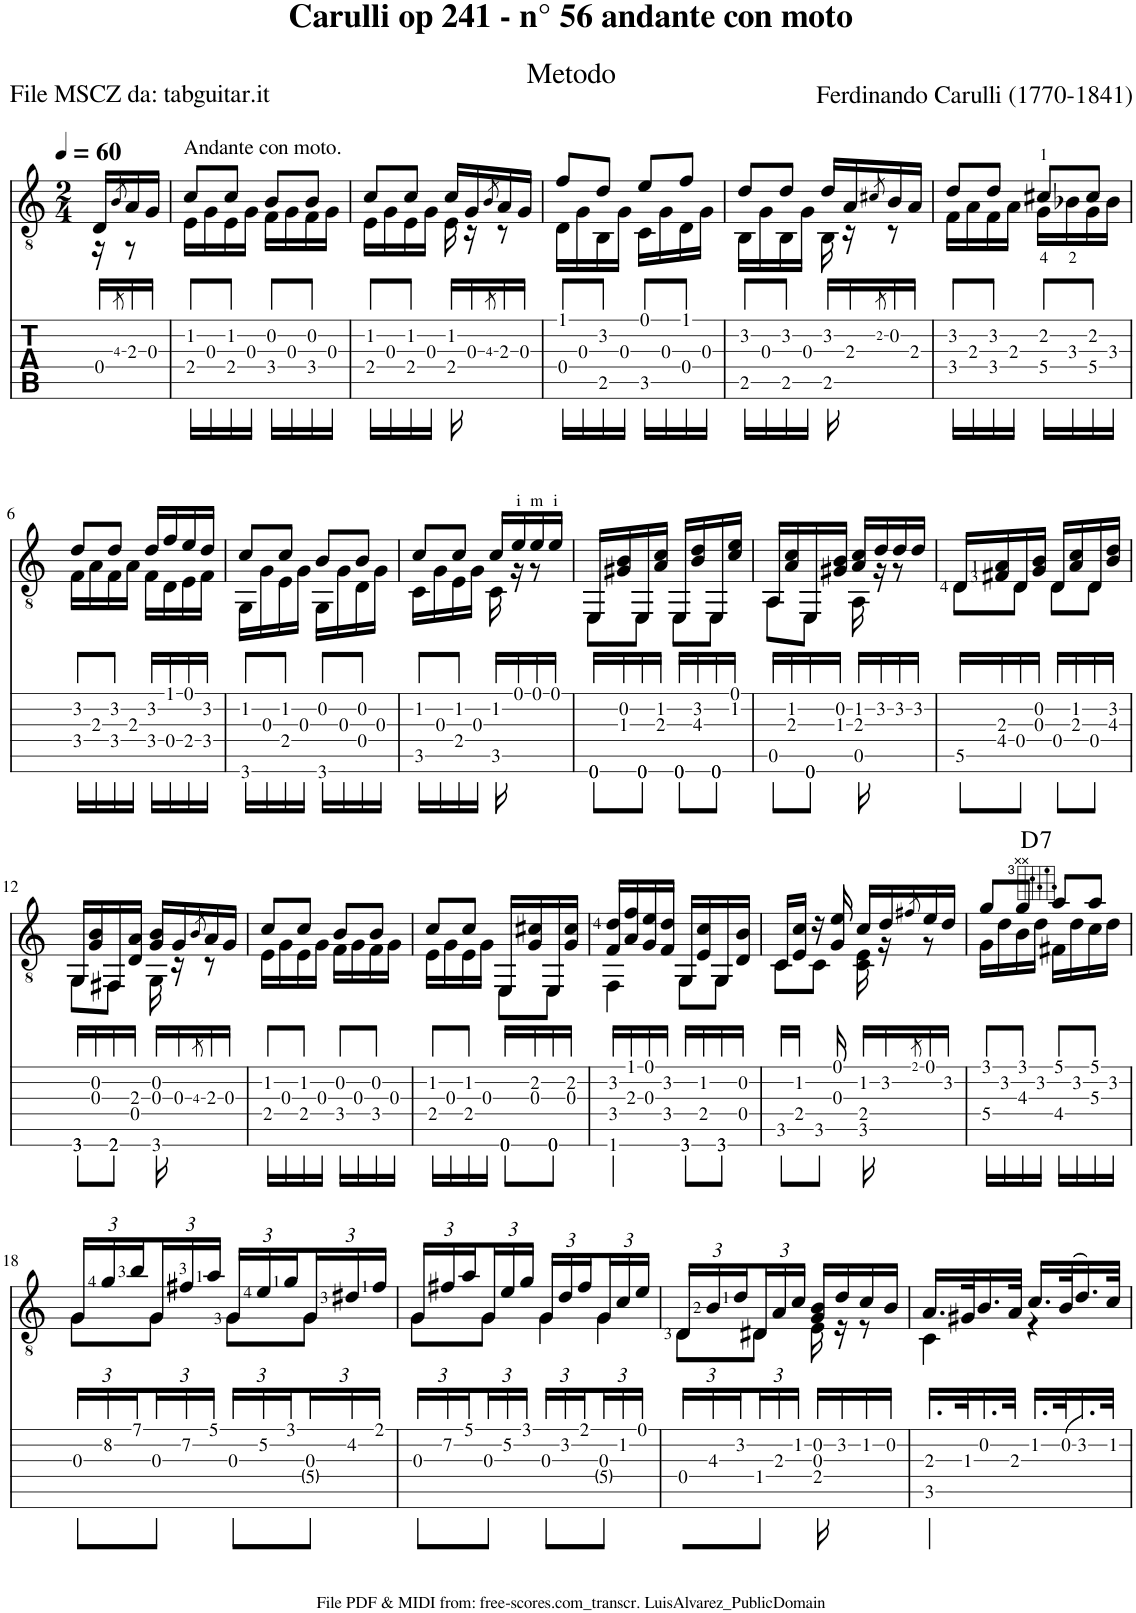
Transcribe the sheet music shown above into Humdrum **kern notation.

**kern	**kern	**harte
*part2	*part1	*part1
*staff2	*staff1	*
*I"Chitarra classica (Intavolatura)	*I"Guitar	*
*stria6	*	*
*	*clefGv2	*
*k[]	*k[]	*
*M2/4	*M2/4	*
*MM60	*MM60	*
=	=	=
*^	*^	*
16D/LL	16r	16D/LL	16r	.
8qB/	.	8qB/	.	.
16A/	8r	16A/	8r	.
16G/JJ	.	16G/JJ	.	.
=1	=1	=1	=1	=1
!	!	!LO:TX:a:t=Andante con moto.	!	!
8c/L	16E\LL	8c/L	16E\LL	.
.	16G\	.	16G\	.
8c/J	16E\	8c/J	16E\	.
.	16G\JJ	.	16G\JJ	.
8B/L	16F\LL	8B/L	16F\LL	.
.	16G\	.	16G\	.
8B/J	16F\	8B/J	16F\	.
.	16G\JJ	.	16G\JJ	.
=2	=2	=2	=2	=2
8c/L	16E\LL	8c/L	16E\LL	.
.	16G\	.	16G\	.
8c/J	16E\	8c/J	16E\	.
.	16G\JJ	.	16G\JJ	.
16c/LL	16E\	16c/LL	16E\	.
16G/	16r	16G/	16r	.
8qB/	.	8qB/	.	.
16A/	8r	16A/	8r	.
16G/JJ	.	16G/JJ	.	.
=3	=3	=3	=3	=3
8f/L	16D\LL	8f/L	16D\LL	.
.	16G\	.	16G\	.
8d/J	16BB\	8d/J	16BB\	.
.	16G\JJ	.	16G\JJ	.
8e/L	16C\LL	8e/L	16C\LL	.
.	16G\	.	16G\	.
8f/J	16D\	8f/J	16D\	.
.	16G\JJ	.	16G\JJ	.
=4	=4	=4	=4	=4
8d/L	16BB\LL	8d/L	16BB\LL	.
.	16G\	.	16G\	.
8d/J	16BB\	8d/J	16BB\	.
.	16G\JJ	.	16G\JJ	.
16d/LL	16BB\	16d/LL	16BB\	.
16A/	16r	16A/	16r	.
8qc#X/	.	8qc#X/	.	.
16B/	8r	16B/	8r	.
16A/JJ	.	16A/JJ	.	.
=5	=5	=5	=5	=5
8d/L	16F\LL	8d/L	16F\LL	.
.	16A\	.	16A\	.
8d/J	16F\	8d/J	16F\	.
.	16A\JJ	.	16A\JJ	.
8c#X/L	16G\LL	8c#X/L	16G\LL	.
.	16B-X\	.	16B-X\	.
8c#/J	16G\	8c#/J	16G\	.
.	16B-\JJ	.	16B-\JJ	.
!!LO:LB:g=z	!!
=6	=6	=6	=6	=6
8d/L	16F\LL	8d/L	16F\LL	.
.	16A\	.	16A\	.
8d/J	16F\	8d/J	16F\	.
.	16A\JJ	.	16A\JJ	.
16d/LL	16F\LL	16d/LL	16F\LL	.
16f/	16D\	16f/	16D\	.
16e/	16E\	16e/	16E\	.
16d/JJ	16F\JJ	16d/JJ	16F\JJ	.
=7	=7	=7	=7	=7
8c/L	16GG\LL	8c/L	16GG\LL	.
.	16G\	.	16G\	.
8c/J	16E\	8c/J	16E\	.
.	16G\JJ	.	16G\JJ	.
8B/L	16GG\LL	8B/L	16GG\LL	.
.	16G\	.	16G\	.
8B/J	16D\	8B/J	16D\	.
.	16G\JJ	.	16G\JJ	.
=8	=8	=8	=8	=8
8c/L	16C\LL	8c/L	16C\LL	.
.	16G\	.	16G\	.
8c/J	16E\	8c/J	16E\	.
.	16G\JJ	.	16G\JJ	.
16c/LL	16C\	16c/LL	16C\	.
16e/	16r	16e/	16r	.
16e/	8r	16e/	8r	.
16e/JJ	.	16e/JJ	.	.
=9	=9	=9	=9	=9
16EE/LL	8EE\L	16EE/LL	8EE\L	.
16G#X/ 16B/	.	16G#X/ 16B/	.	.
16EE/	8EE\J	16EE/	8EE\J	.
16A/ 16c/JJ	.	16A/ 16c/JJ	.	.
16EE/LL	8EE\L	16EE/LL	8EE\L	.
16B/ 16d/	.	16B/ 16d/	.	.
16EE/	8EE\J	16EE/	8EE\J	.
16c/ 16e/JJ	.	16c/ 16e/JJ	.	.
=10	=10	=10	=10	=10
16AA/LL	8AA\L	16AA/LL	8AA\L	.
16A/ 16c/	.	16A/ 16c/	.	.
16EE/	8EE\J	16EE/	8EE\J	.
16G#X/ 16B/JJ	.	16G#X/ 16B/JJ	.	.
16A/ 16c/LL	16AA\	16A/ 16c/LL	16AA\	.
16d/	16r	16d/	16r	.
16d/	8r	16d/	8r	.
16d/JJ	.	16d/JJ	.	.
=11	=11	=11	=11	=11
16D/LL	8D\L	16D/LL	8D\L	.
16F#X/ 16A/	.	16F#X/ 16A/	.	.
16D/	8D\J	16D/	8D\J	.
16G/ 16B/JJ	.	16G/ 16B/JJ	.	.
16D/LL	8D\L	16D/LL	8D\L	.
16A/ 16c/	.	16A/ 16c/	.	.
16D/	8D\J	16D/	8D\J	.
16B/ 16d/JJ	.	16B/ 16d/JJ	.	.
!!LO:LB:g=z	!!
=12	=12	=12	=12	=12
16GG/LL	8GG\L	16GG/LL	8GG\L	.
16G/ 16B/	.	16G/ 16B/	.	.
16FF#X/	8FF#\J	16FF#X/	8FF#\J	.
16D/ 16A/JJ	.	16D/ 16A/JJ	.	.
16G/ 16B/LL	16GG\	16G/ 16B/LL	16GG\	.
16G/	16r	16G/	16r	.
8qB/	.	8qB/	.	.
16A/	8r	16A/	8r	.
16G/JJ	.	16G/JJ	.	.
=13	=13	=13	=13	=13
8c/L	16E\LL	8c/L	16E\LL	.
.	16G\	.	16G\	.
8c/J	16E\	8c/J	16E\	.
.	16G\JJ	.	16G\JJ	.
8B/L	16F\LL	8B/L	16F\LL	.
.	16G\	.	16G\	.
8B/J	16F\	8B/J	16F\	.
.	16G\JJ	.	16G\JJ	.
=14	=14	=14	=14	=14
8c/L	16E\LL	8c/L	16E\LL	.
.	16G\	.	16G\	.
8c/J	16E\	8c/J	16E\	.
.	16G\JJ	.	16G\JJ	.
16EE/LL	8EE\L	16EE/LL	8EE\L	.
16G/ 16c#X/	.	16G/ 16c#X/	.	.
16EE/	8EE\J	16EE/	8EE\J	.
16G/ 16c#/JJ	.	16G/ 16c#/JJ	.	.
=15	=15	=15	=15	=15
16F/ 16d/LL	4FF\	16F/ 16d/LL	4FF\	.
16A/ 16f/	.	16A/ 16f/	.	.
16G/ 16e/	.	16G/ 16e/	.	.
16F/ 16d/JJ	.	16F/ 16d/JJ	.	.
16GG/LL	8GG\L	16GG/LL	8GG\L	.
16E/ 16c/	.	16E/ 16c/	.	.
16GG/	8GG\J	16GG/	8GG\J	.
16D/ 16B/JJ	.	16D/ 16B/JJ	.	.
=16	=16	=16	=16	=16
16C/LL	8C\L	16C/LL	8C\L	.
16E/ 16c/JJ	.	16E/ 16c/JJ	.	.
16r	8C\J	16r	8C\J	.
16G/ 16e/	.	16G/ 16e/	.	.
16c/LL	16C\ 16E\	16c/LL	16C\ 16E\	.
16d/	16r	16d/	16r	.
8qf#X/	.	8qf#X/	.	.
16e/	8r	16e/	8r	.
16d/JJ	.	16d/JJ	.	.
=17	=17	=17	=17	=17
8g/L	16G\LL	8g/L	16G\LL	.
.	16d\	.	16d\	.
8g/J	16B\	8g/J	16B\	.
.	16d\JJ	.	16d\JJ	.
!	!	!	!	!LO:H:kt=7
8a/L	16F#X\LL	8a/L	16F#X\LL	D:7
.	16d\	.	16d\	.
8a/J	16c\	8a/J	16c\	.
.	16d\JJ	.	16d\JJ	.
!!LO:LB:g=z	!!
=18	=18	=18	=18	=18
*Xbrackettup	*	*Xbrackettup	*	*
24G/LL	8G\L	24G/LL	8G\L	.
24g/	.	24g/	.	.
24b/	.	24b/	.	.
24G/	8G\J	24G/	8G\J	.
24f#X/	.	24f#X/	.	.
24a/JJ	.	24a/JJ	.	.
24G/LL	8G\L	24G/LL	8G\L	.
24e/	.	24e/	.	.
24g/	.	24g/	.	.
24G/	8G\J	24G/	8G\J	.
24d#X/	.	24d#X/	.	.
24f#/JJ	.	24f#/JJ	.	.
=19	=19	=19	=19	=19
24G/LL	8G\L	24G/LL	8G\L	.
24f#X/	.	24f#X/	.	.
24a/	.	24a/	.	.
24G/	8G\J	24G/	8G\J	.
24e/	.	24e/	.	.
24g/JJ	.	24g/JJ	.	.
24G/LL	8G\L	24G/LL	8G\L	.
24d/	.	24d/	.	.
24f#/	.	24f#/	.	.
24G/	8G\J	24G/	8G\J	.
24c/	.	24c/	.	.
24e/JJ	.	24e/JJ	.	.
=20	=20	=20	=20	=20
24D/LL	8DL	24D/LL	8D\L	.
24B/	.	24B/	.	.
24d/	.	24d/	.	.
24D#X/	8D#\J	24D#X/	8D#\J	.
24A/	.	24A/	.	.
24c/JJ	.	24c/JJ	.	.
16G/ 16B/LL	16E\	16G/ 16B/LL	16E\	.
16d/	16r	16d/	16r	.
16c/	8r	16c/	8r	.
16B/JJ	.	16B/JJ	.	.
=21	=21	=21	=21	=21
16.A/LL	4C\	16.A/LL	4C\	.
32G#X/K	.	32G#X/K	.	.
16.B/	.	16.B/	.	.
32A/JJk	.	32A/JJk	.	.
16.c/LL	4r	16.c/LL	4r	.
(32B/K	.	(32B/K	.	.
16.d/)	.	16.d/)	.	.
32c/JJk	.	32c/JJk	.	.
*v	*v	*	*	*
*	*v	*v	*
=	=	=
*-	*-	*-
